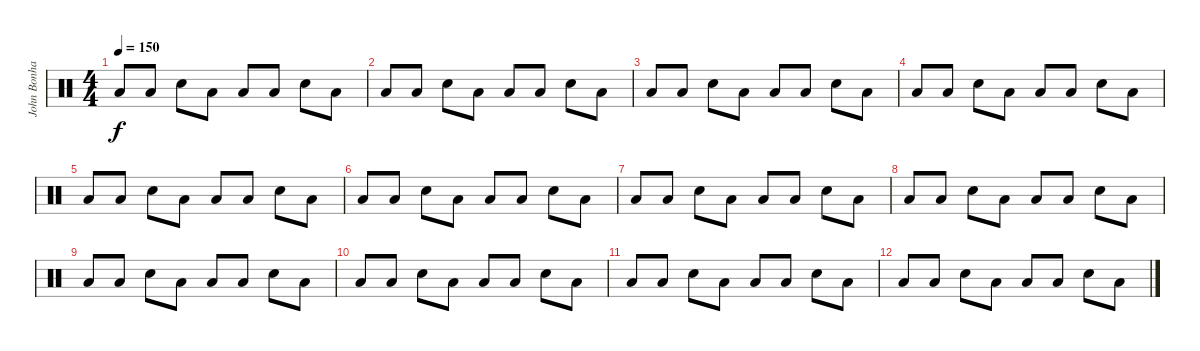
\track ("John Bonham-Drums" "John Bonha") {instrument percussion}
\staff {score}
\articulation defaults
\ts (4 4)
\tempo 150
\clef neutral
\ks c "Low Floor Tom (hit)".8{dy f} "Low Floor Tom (hit)".8 "Electric Snare (hit)".8 "Low Floor Tom (hit)".8 "Low Floor Tom (hit)".8 "Low Floor Tom (hit)".8 "Electric Snare (hit)".8 "Low Floor Tom (hit)".8
|
"Low Floor Tom (hit)".8 "Low Floor Tom (hit)".8 "Electric Snare (hit)".8 "Low Floor Tom (hit)".8 "Low Floor Tom (hit)".8 "Low Floor Tom (hit)".8 "Electric Snare (hit)".8 "Low Floor Tom (hit)".8 |
"Low Floor Tom (hit)".8 "Low Floor Tom (hit)".8 "Electric Snare (hit)".8 "Low Floor Tom (hit)".8 "Low Floor Tom (hit)".8 "Low Floor Tom (hit)".8 "Electric Snare (hit)".8 "Low Floor Tom (hit)".8 |
"Low Floor Tom (hit)".8 "Low Floor Tom (hit)".8 "Electric Snare (hit)".8 "Low Floor Tom (hit)".8 "Low Floor Tom (hit)".8 "Low Floor Tom (hit)".8 "Electric Snare (hit)".8 "Low Floor Tom (hit)".8 |
"Low Floor Tom (hit)".8 "Low Floor Tom (hit)".8 "Electric Snare (hit)".8 "Low Floor Tom (hit)".8 "Low Floor Tom (hit)".8 "Low Floor Tom (hit)".8 "Electric Snare (hit)".8 "Low Floor Tom (hit)".8 |
"Low Floor Tom (hit)".8 "Low Floor Tom (hit)".8 "Electric Snare (hit)".8 "Low Floor Tom (hit)".8 "Low Floor Tom (hit)".8 "Low Floor Tom (hit)".8 "Electric Snare (hit)".8 "Low Floor Tom (hit)".8 |
"Low Floor Tom (hit)".8 "Low Floor Tom (hit)".8 "Electric Snare (hit)".8 "Low Floor Tom (hit)".8 "Low Floor Tom (hit)".8 "Low Floor Tom (hit)".8 "Electric Snare (hit)".8 "Low Floor Tom (hit)".8 |
"Low Floor Tom (hit)".8 "Low Floor Tom (hit)".8 "Electric Snare (hit)".8 "Low Floor Tom (hit)".8 "Low Floor Tom (hit)".8 "Low Floor Tom (hit)".8 "Electric Snare (hit)".8 "Low Floor Tom (hit)".8 |
"Low Floor Tom (hit)".8 "Low Floor Tom (hit)".8 "Electric Snare (hit)".8 "Low Floor Tom (hit)".8 "Low Floor Tom (hit)".8 "Low Floor Tom (hit)".8 "Electric Snare (hit)".8 "Low Floor Tom (hit)".8 |
"Low Floor Tom (hit)".8 "Low Floor Tom (hit)".8 "Electric Snare (hit)".8 "Low Floor Tom (hit)".8 "Low Floor Tom (hit)".8 "Low Floor Tom (hit)".8 "Electric Snare (hit)".8 "Low Floor Tom (hit)".8 |
"Low Floor Tom (hit)".8 "Low Floor Tom (hit)".8 "Electric Snare (hit)".8 "Low Floor Tom (hit)".8 "Low Floor Tom (hit)".8 "Low Floor Tom (hit)".8 "Electric Snare (hit)".8 "Low Floor Tom (hit)".8 |
"Low Floor Tom (hit)".8 "Low Floor Tom (hit)".8 "Electric Snare (hit)".8 "Low Floor Tom (hit)".8 "Low Floor Tom (hit)".8 "Low Floor Tom (hit)".8 "Electric Snare (hit)".8 "Low Floor Tom (hit)".8
